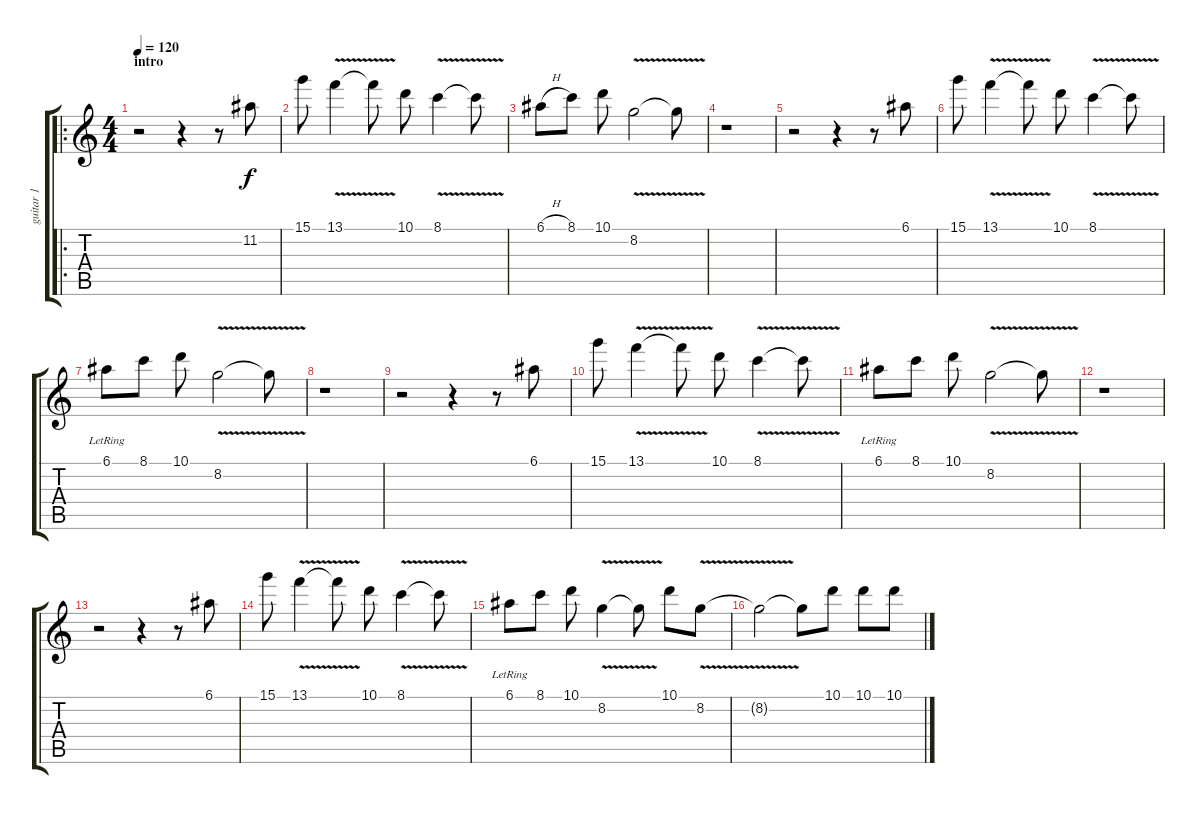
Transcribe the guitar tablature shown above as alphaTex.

\track ("guitar 1" "guitar 1") {instrument distortionguitar}
\staff {score tabs}
\tuning (E4 B3 G3 D3 A2 E2) {hide}
\ro
\ts (4 4)
\section ("" "intro")
\tempo 120
\clef g2
\ks c
r.2{dy f instrument distortionguitar} r.4 r.8 11.2.8 |
15.1.8 13.1{v}.4 13.1{t}.8 10.1.8 8.1{v}.4 8.1{t}.8 |
6.1{h}.8 8.1.8 10.1.8 8.2{v}.2 8.2{t}.8 |
r.1 |
r.2 r.4 r.8 6.1.8{volume 8} |
15.1.8 13.1{v}.4 13.1{t}.8 10.1.8 8.1{v}.4 8.1{t}.8 |
6.1{lr}.8 8.1.8 10.1.8 8.2{v}.2 8.2{t}.8 |
r.1 |
r.2 r.4 r.8 6.1.8{volume 12 balance 8} |
15.1.8 13.1{v}.4 13.1{t}.8 10.1.8 8.1{v}.4 8.1{t}.8 |
6.1{lr}.8 8.1.8 10.1.8 8.2{v}.2 8.2{t}.8 |
r.1 |
r.2 r.4 r.8 6.1.8 |
15.1.8 13.1{v}.4 13.1{t}.8 10.1.8 8.1{v}.4 8.1{t}.8 |
6.1{lr}.8 8.1.8 10.1.8 8.2{v}.4 8.2{t}.8 10.1.8 8.2{v}.8 |
8.2{t}.2 8.2{t}.8 10.1.8 10.1.8 10.1.8
